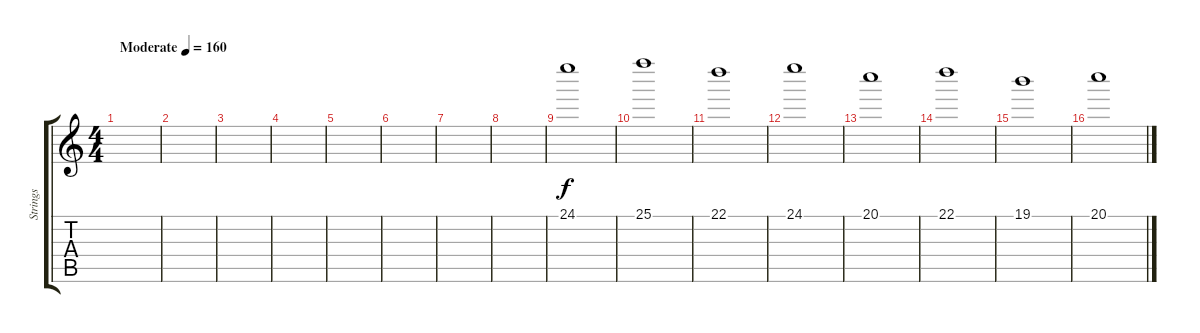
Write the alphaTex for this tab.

\track ("Strings" "Strings") {instrument acousticguitarsteel}
\staff {score tabs}
\tuning (E4 B3 G3 D3 A2 E2) {hide}
\ts (4 4)
\tempo (160 "Moderate")
\clef g2
\ks c
|
|
|
|
|
|
|
|
24.1.1 |
25.1.1 |
22.1.1 |
24.1.1 |
20.1.1 |
22.1.1 |
19.1.1 |
20.1.1
